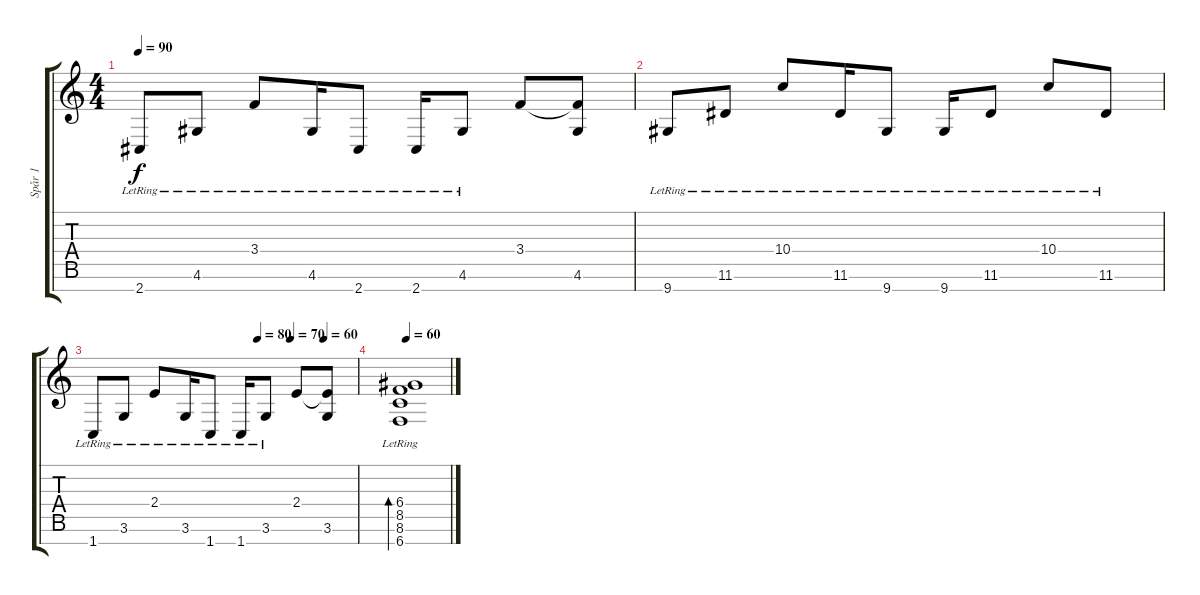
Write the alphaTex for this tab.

\track ("Spår 1" "Spår 1") {instrument acousticguitarsteel}
\staff {score tabs}
\tuning (E4 B3 G3 D3 A2 E2 B1) {hide}
\ts (4 4)
\tempo 90
\clef g2
\ks c
2.7{lr}.8{dy f} 4.6{lr}.8 3.4{lr}.8 4.6{lr}.16 2.7{lr}.8 2.7{lr}.16 4.6{lr}.8 3.4.8 (3.4{t} 4.6).8 |
9.7{lr}.8 11.6{lr}.8 10.4{lr}.8 11.6{lr}.16 9.7{lr}.8 9.7{lr}.16 11.6{lr}.8 10.4{lr}.8 11.6{lr}.8 |
\tempo (80 0.625)
\tempo (70 0.75)
\tempo (60 0.875)
1.7{lr}.8 3.6{lr}.8 2.4{lr}.8 3.6{lr}.16 1.7{lr}.8 1.7{lr}.16 3.6{lr}.8 2.4.8 (2.4{t} 3.6).8 |
\tempo 60
(6.4 8.5 8.6 6.7{lr}).1{bd 240}
